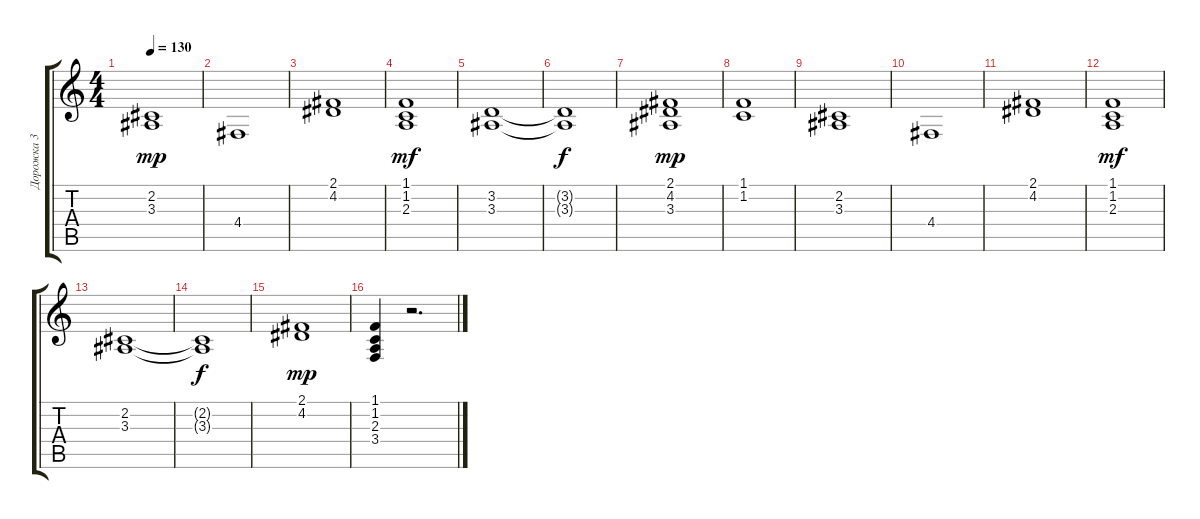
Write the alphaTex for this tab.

\track ("Дорожка 3" "Дорожка 3") {instrument stringensemble1}
\staff {score tabs}
\tuning (E4 B3 G3 D3 A2 E2) {hide}
\ts (4 4)
\tempo 130
\clef g2
\ks c
(2.2 3.3).1{dy mp} |
4.4.1 |
(2.1 4.2).1 |
(1.1 1.2 2.3).1{dy mf} |
(3.2 3.3).1 |
(3.2{t} 3.3{t}).1{dy f} |
(2.1 4.2 3.3).1{dy mp} |
(1.1 1.2).1 |
(2.2 3.3).1 |
4.4.1 |
(2.1 4.2).1 |
(1.1 1.2 2.3).1{dy mf} |
(2.2 3.3).1 |
(2.2{t} 3.3{t}).1{dy f} |
(2.1 4.2).1{dy mp} |
(1.1 1.2 2.3 3.4).4 r.2{d}
